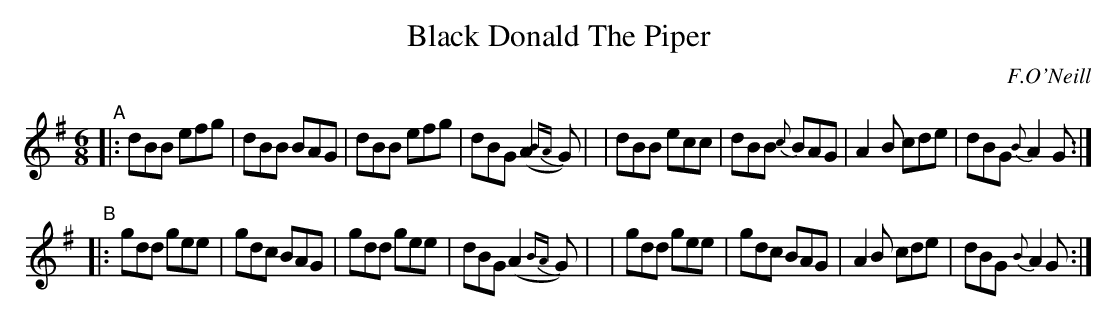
X:1
T: Black Donald The Piper
O: F.O'Neill
M: 6/8
L: 1/8
K: G
"^A"\
|: dBB efg | dBB BAG | dBB efg | dBG (A2 {BA}G) |\
|  dBB ecc | dBB {c}BAG | A2B cde | dBG {B}A2G :|
"^B"\
|: gdd gee | gdc BAG | gdd gee | dBG (A2 {BA}G) |\
|  gdd gee | gdc BAG | A2B cde | dBG {B}A2G :|
